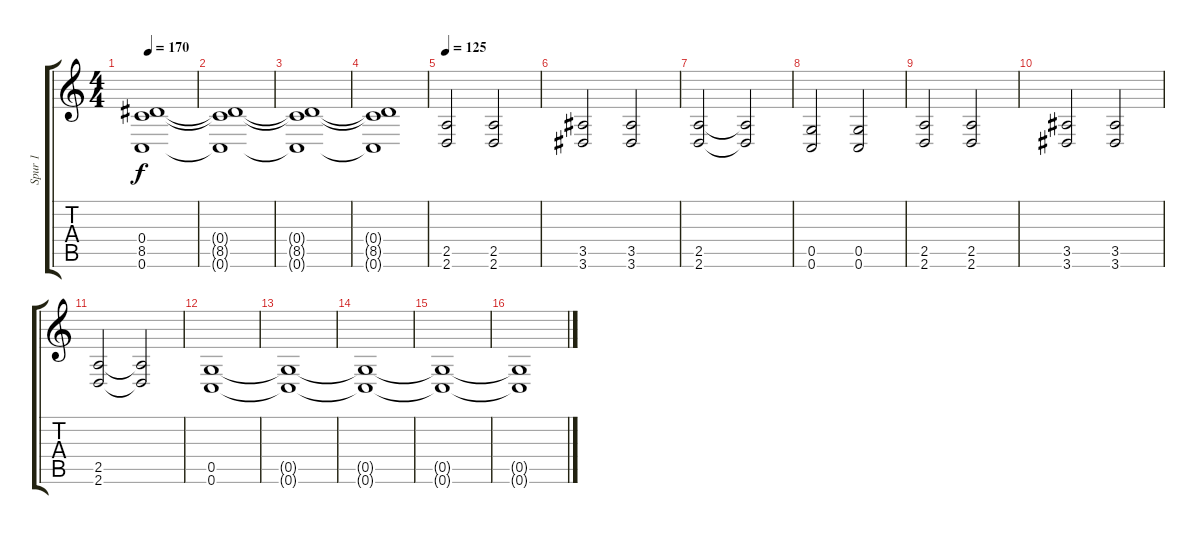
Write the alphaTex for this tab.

\track ("Spur 1" "Spur 1") {instrument distortionguitar}
\staff {score tabs}
\tuning (D4 A3 F3 C3 G2 C2) {hide}
\ts (4 4)
\tempo 170
\clef g2
\ks c
(0.4{t} 8.5{t} 0.6{t}).1{dy f} |
(0.4{t} 8.5{t} 0.6{t}).1 |
(0.4{t} 8.5{t} 0.6{t}).1 |
(0.4{t} 8.5{t} 0.6{t}).1 |
\tempo 125
(2.5 2.6).2 (2.5 2.6).2 |
(3.5 3.6).2 (3.5 3.6).2 |
(2.5 2.6).2 (2.5{t} 2.6{t}).2 |
(0.5 0.6).2 (0.5 0.6).2 |
(2.5 2.6).2 (2.5 2.6).2 |
(3.5 3.6).2 (3.5 3.6).2 |
(2.5 2.6).2 (2.5{t} 2.6{t}).2 |
(0.5 0.6).1 |
(0.5{t} 0.6{t}).1 |
(0.5{t} 0.6{t}).1 |
(0.5{t} 0.6{t}).1 |
(0.5{t} 0.6{t}).1
